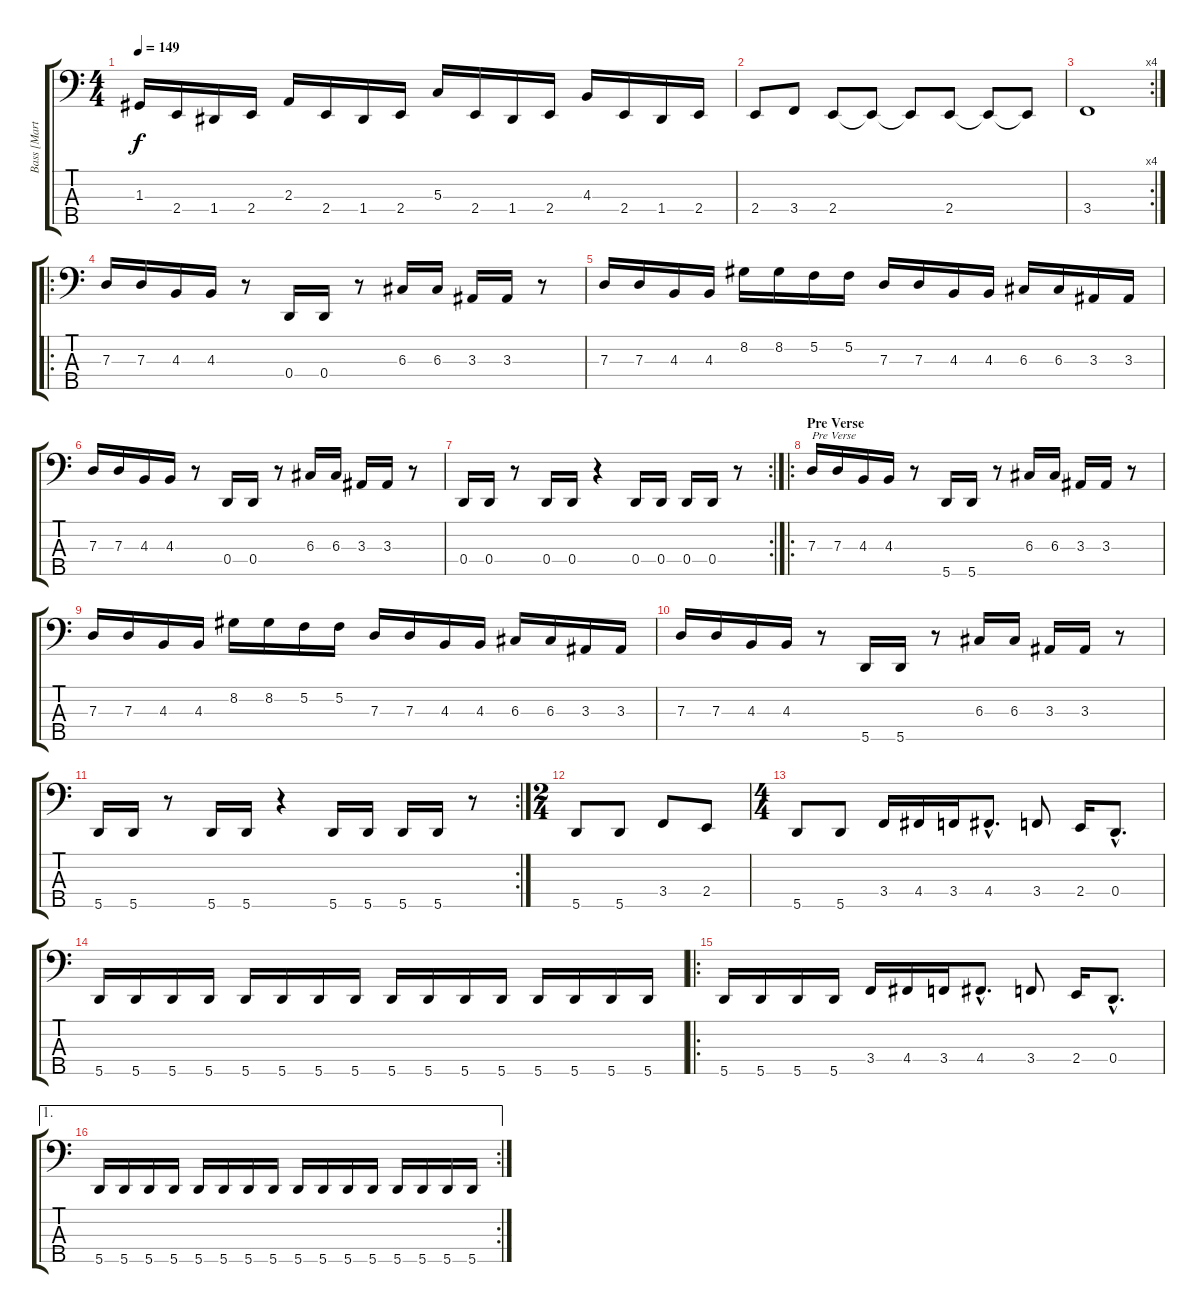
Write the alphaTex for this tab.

\track ("Bass [Martin]" "Bass [Mart") {instrument electricbasspick}
\staff {score tabs}
\tuning (F2 C2 G1 D1 A0) {hide}
\ts (4 4)
\tempo 149
\clef f4
\ks c
1.3.16{dy f} 2.4.16 1.4.16 2.4.16 2.3.16 2.4.16 1.4.16 2.4.16 5.3.16 2.4.16 1.4.16 2.4.16 4.3.16 2.4.16 1.4.16 2.4.16 |
2.4.8 3.4.8 2.4.8 2.4{t}.8 2.4{t}.8 2.4.8 2.4{t}.8 2.4{t}.8 |
\rc 4
3.4.1 |
\ro
7.3.16 7.3.16 4.3.16 4.3.16 r.8 0.4.16 0.4.16 r.8 6.3.16 6.3.16 3.3.16 3.3.16 r.8 |
7.3.16 7.3.16 4.3.16 4.3.16 8.2.16 8.2.16 5.2.16 5.2.16 7.3.16 7.3.16 4.3.16 4.3.16 6.3.16 6.3.16 3.3.16 3.3.16 |
7.3.16 7.3.16 4.3.16 4.3.16 r.8 0.4.16 0.4.16 r.8 6.3.16 6.3.16 3.3.16 3.3.16 r.8 |
\rc 2
0.4.16 0.4.16 r.8 0.4.16 0.4.16 r.4 0.4.16 0.4.16 0.4.16 0.4.16 r.8 |
\ro
\section ("" "Pre Verse")
7.3.16{txt "Pre Verse"} 7.3.16 4.3.16 4.3.16 r.8 5.5.16 5.5.16 r.8 6.3.16 6.3.16 3.3.16 3.3.16 r.8 |
7.3.16 7.3.16 4.3.16 4.3.16 8.2.16 8.2.16 5.2.16 5.2.16 7.3.16 7.3.16 4.3.16 4.3.16 6.3.16 6.3.16 3.3.16 3.3.16 |
7.3.16 7.3.16 4.3.16 4.3.16 r.8 5.5.16 5.5.16 r.8 6.3.16 6.3.16 3.3.16 3.3.16 r.8 |
\rc 2
5.5.16 5.5.16 r.8 5.5.16 5.5.16 r.4 5.5.16 5.5.16 5.5.16 5.5.16 r.8 |
\ts (2 4)
5.5.8 5.5.8 3.4.8 2.4.8 |
\ts (4 4)
5.5.8 5.5.8 3.4.16 4.4.16 3.4.16 4.4{hac}.8{d} 3.4.8 2.4.16 0.4{hac}.8{d} |
5.5.16 5.5.16 5.5.16 5.5.16 5.5.16 5.5.16 5.5.16 5.5.16 5.5.16 5.5.16 5.5.16 5.5.16 5.5.16 5.5.16 5.5.16 5.5.16 |
\ro
5.5.16 5.5.16 5.5.16 5.5.16 3.4.16 4.4.16 3.4.16 4.4{hac}.8{d} 3.4.8 2.4.16 0.4{hac}.8{d} |
\ae 1
\rc 2
5.5.16 5.5.16 5.5.16 5.5.16 5.5.16 5.5.16 5.5.16 5.5.16 5.5.16 5.5.16 5.5.16 5.5.16 5.5.16 5.5.16 5.5.16 5.5.16
